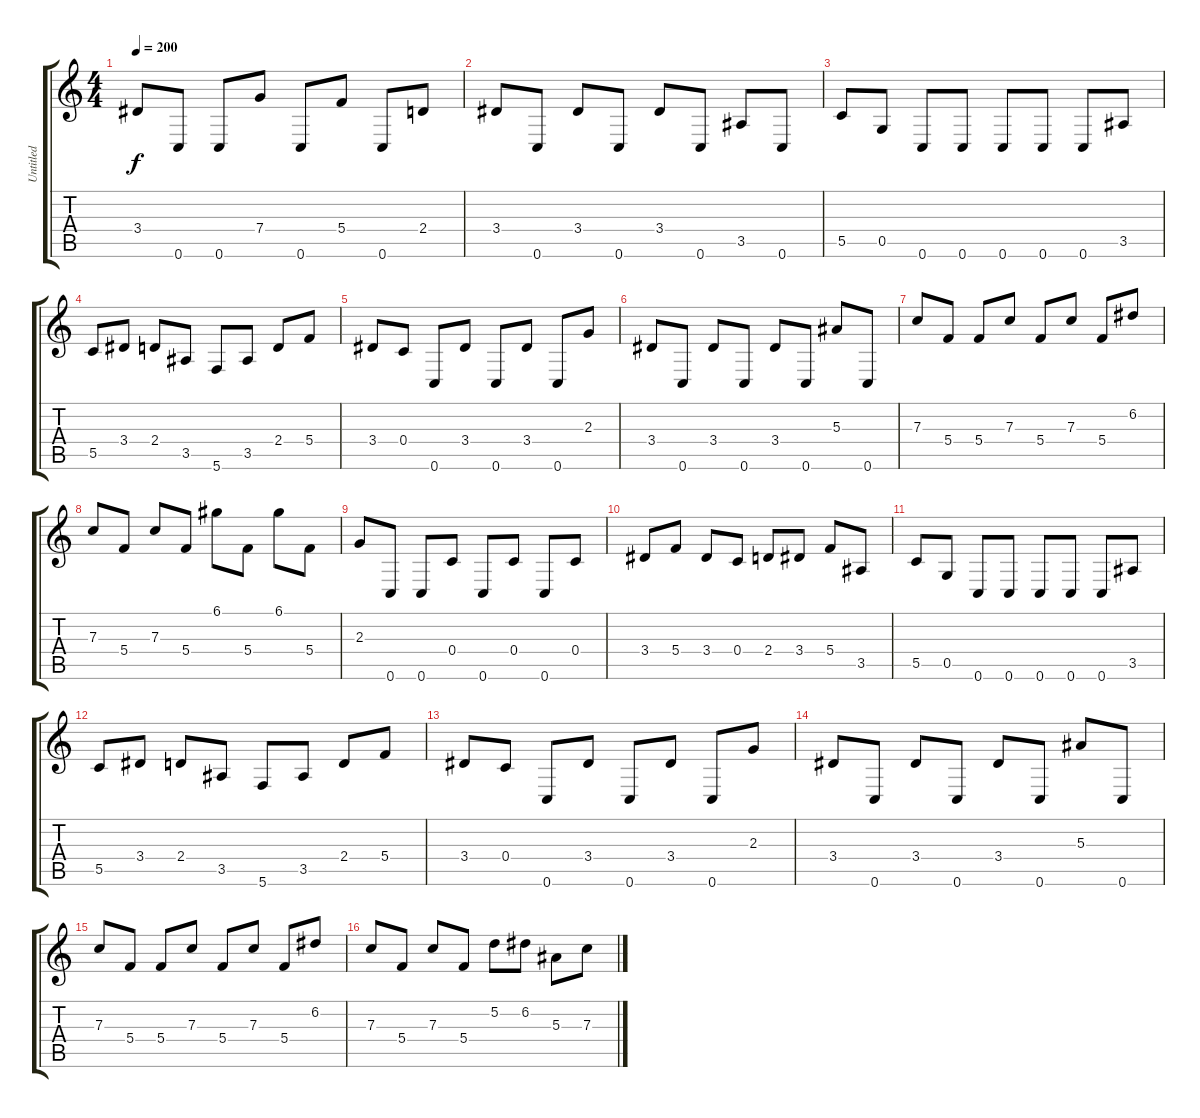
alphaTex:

\track ("Untitled" "Untitled") {instrument distortionguitar}
\staff {score tabs}
\tuning (D4 A3 F3 C3 G2 C2) {hide}
\ts (4 4)
\tempo 200
\clef g2
\ks c
3.4.8{dy f instrument distortionguitar} 0.6.8 0.6.8 7.4.8 0.6.8 5.4.8 0.6.8 2.4.8 |
3.4.8 0.6.8 3.4.8 0.6.8 3.4.8 0.6.8 3.5.8 0.6.8 |
5.5.8 0.5.8 0.6.8 0.6.8 0.6.8 0.6.8 0.6.8 3.5.8 |
5.5.8 3.4.8 2.4.8 3.5.8 5.6.8 3.5.8 2.4.8 5.4.8 |
3.4.8 0.4.8 0.6.8 3.4.8 0.6.8 3.4.8 0.6.8 2.3.8 |
3.4.8 0.6.8 3.4.8 0.6.8 3.4.8 0.6.8 5.3.8 0.6.8 |
7.3.8 5.4.8 5.4.8 7.3.8 5.4.8 7.3.8 5.4.8 6.2.8 |
7.3.8 5.4.8 7.3.8 5.4.8 6.1.8 5.4.8 6.1.8 5.4.8 |
2.3.8 0.6.8 0.6.8 0.4.8 0.6.8 0.4.8 0.6.8 0.4.8 |
3.4.8 5.4.8 3.4.8 0.4.8 2.4.8 3.4.8 5.4.8 3.5.8 |
5.5.8 0.5.8 0.6.8 0.6.8 0.6.8 0.6.8 0.6.8 3.5.8 |
5.5.8 3.4.8 2.4.8 3.5.8 5.6.8 3.5.8 2.4.8 5.4.8 |
3.4.8 0.4.8 0.6.8 3.4.8 0.6.8 3.4.8 0.6.8 2.3.8 |
3.4.8 0.6.8 3.4.8 0.6.8 3.4.8 0.6.8 5.3.8 0.6.8 |
7.3.8 5.4.8 5.4.8 7.3.8 5.4.8 7.3.8 5.4.8 6.2.8 |
7.3.8 5.4.8 7.3.8 5.4.8 5.2.8 6.2.8 5.3.8 7.3.8
